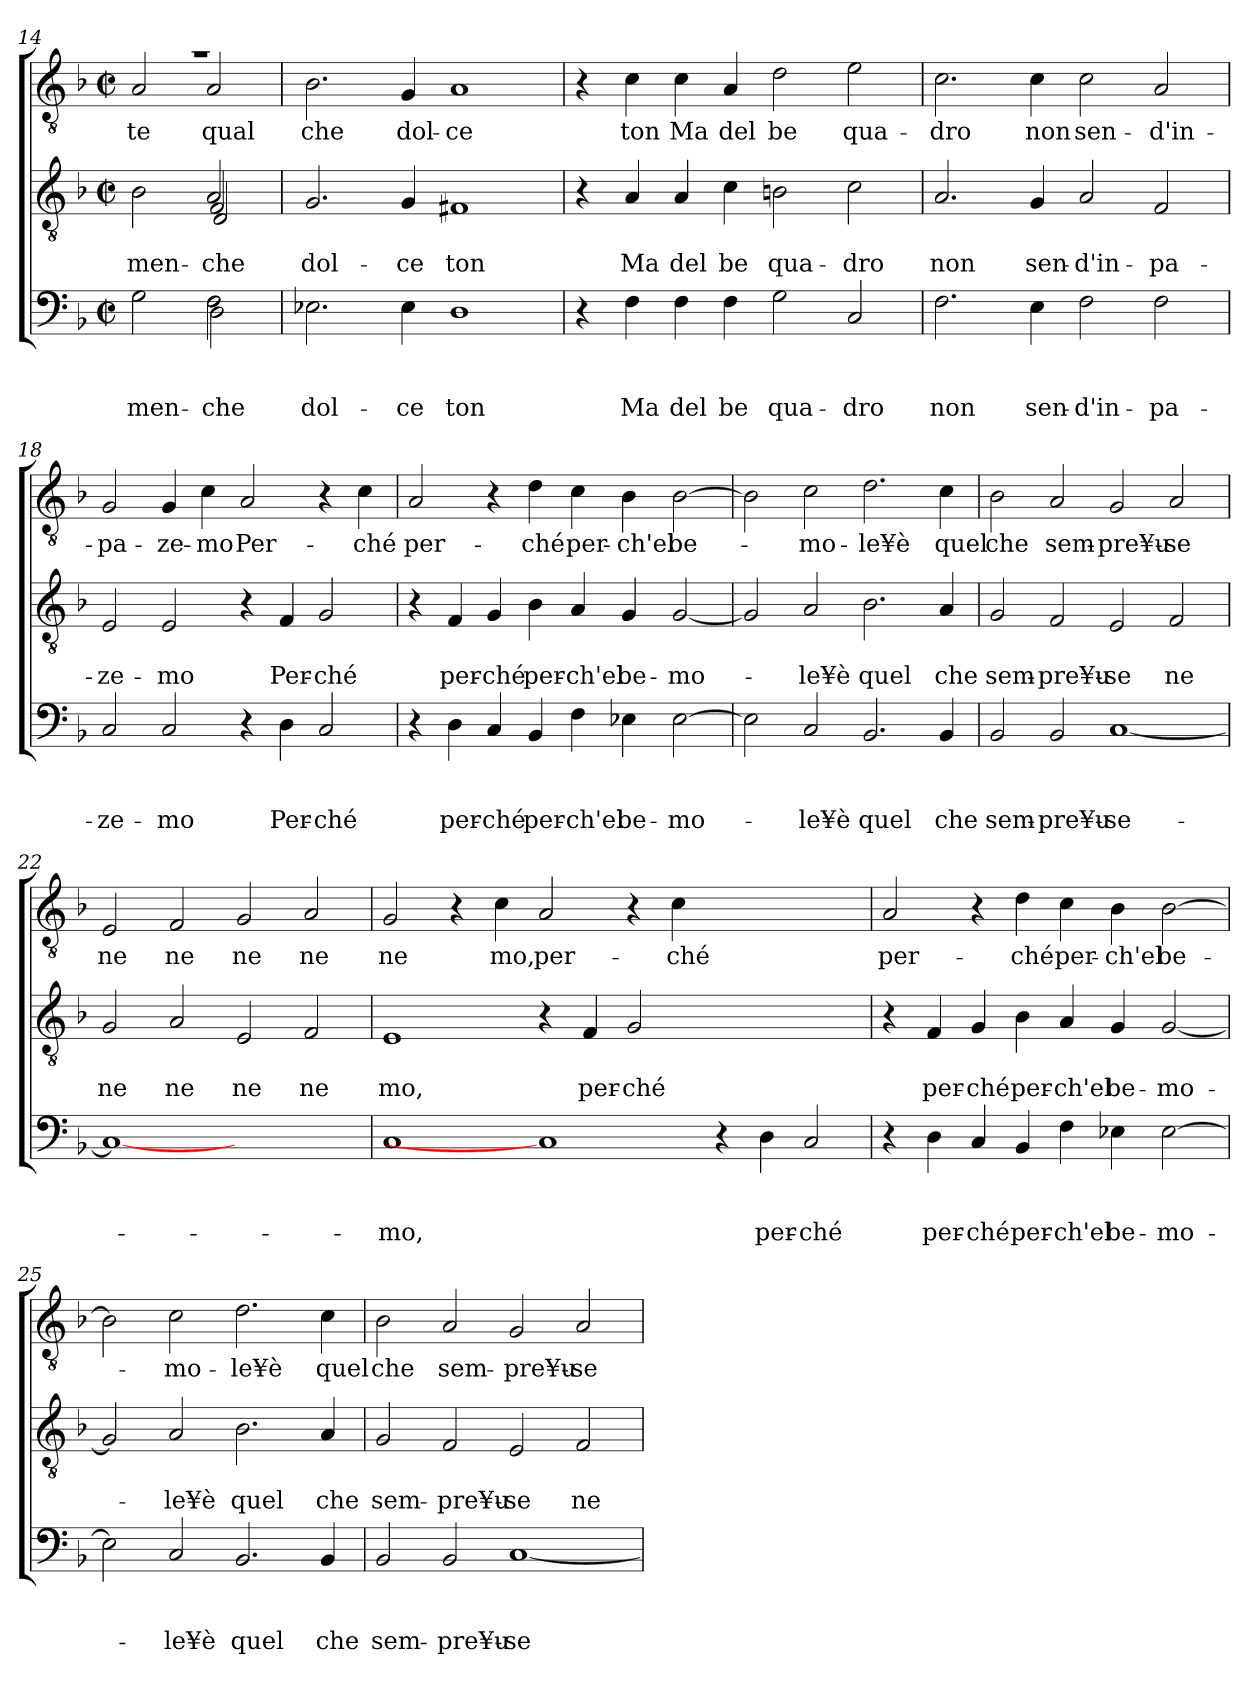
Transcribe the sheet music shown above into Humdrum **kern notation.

**kern	**text	**text	**text	**kern	**text	**text	**kern	**text
*part3	*part3	*part3	*part3	*part2	*part2	*part2	*part1	*part1
*staff3	*staff3	*staff3	*staff3	*staff2	*staff2	*staff2	*staff1	*staff1
*clefF4	*	*	*	*clefGv2	*	*	*clefGv2	*
*k[b-]	*	*	*	*k[b-]	*	*	*k[b-]	*
*F:	*	*	*	*F:	*	*	*F:	*
*M2/2	*	*	*	*M2/2	*	*	*M2/2	*
*met(c|)	*	*	*	*met(c|)	*	*	*met(c|)	*
=14	=14	=14	=14	=14	=14	=14	=14	=14
!	!	!	!LO:LY:b	!	!	!LO:LY:b	!	!LO:LY:b
*^	*	*	*	*^	*	*	*^	*
*	*^	*	*	*	*	*^	*	*	*	*	*
2G\	2ryy	2ryy	.	.	-men-	2B-\	2ryy	2ryy	.	-men-	1ra	2A/	-te
!	!	!	!	!	!LO:LY:b	!	!	!	!	!	!	!	!
!	!	!	!	!	!LO:LY:b	!	!	!	!	!	!	!	!
!	!	!	!	!	!LO:LY:b	!	!	!	!	!LO:LY:b	!	!	!
!	!	!	!	!	!	!	!	!	!	!LO:LY:b	!	!	!
!	!	!	!	!	!	!	!	!	!	!LO:LY:b	!	!	!LO:LY:b
2F\	2D\	2F\	.	.	-che	2A/	2F/	2D/	.	-che	.	2A/	qual-
=15	=15	=15	=15	=15	=15	=15	=15	=15	=15	=15	=15	=15	=15
!	!	!	!	!	!LO:LY:b	!	!	!	!	!LO:LY:b	!	!	!LO:LY:b
*v	*v	*v	*	*	*	*	*	*	*	*	*v	*v	*
*	*	*	*	*v	*v	*v	*	*	*	*
2.E-X\	.	.	dol-	2.G/	.	dol-	2.B-\	-che
!	!	!	!LO:LY:b	!	!	!LO:LY:b	!	!LO:LY:b
4E-\	.	.	-ce	4G/	.	-ce	4G/	dol-
!	!	!	!LO:LY:b	!	!	!LO:LY:b	!	!LO:LY:b
1D	.	.	ton	1F#X	.	ton	1A	-ce
=16	=16	=16	=16	=16	=16	=16	=16	=16
4r	.	.	.	4r	.	.	4r	.
!	!	!	!LO:LY:b	!	!	!LO:LY:b	!	!LO:LY:b
4F\	.	.	Ma	4A/	.	Ma	4c\	ton
!	!	!	!LO:LY:b	!	!	!LO:LY:b	!	!LO:LY:b
4F\	.	.	del	4A/	.	del	4c\	Ma
!	!	!	!LO:LY:b	!	!	!LO:LY:b	!	!LO:LY:b
4F\	.	.	be	4c\	.	be	4A/	del
!	!	!	!LO:LY:b	!	!	!LO:LY:b	!	!LO:LY:b
2G\	.	.	qua-	2Bn\	.	qua-	2d\	be
!	!	!	!LO:LY:b	!	!	!LO:LY:b	!	!LO:LY:b
2C/	.	.	-dro	2c\	.	-dro	2e\	qua-
!!LO:LB:g=z
=17	=17	=17	=17	=17	=17	=17	=17	=17
!	!	!	!LO:LY:b	!	!	!LO:LY:b	!	!LO:LY:b
2.F\	.	.	non	2.A/	.	non	2.c\	-dro
!	!	!	!LO:LY:b	!	!	!LO:LY:b	!	!LO:LY:b
4E\	.	.	sen-	4G/	.	sen-	4c\	non
!	!	!	!LO:LY:b	!	!	!LO:LY:b	!	!LO:LY:b
2F\	.	.	-d'in-	2A/	.	-d'in-	2c\	sen-
!	!	!	!LO:LY:b	!	!	!LO:LY:b	!	!LO:LY:b
2F\	.	.	-pa-	2F/	.	-pa-	2A/	-d'in-
=18	=18	=18	=18	=18	=18	=18	=18	=18
!	!	!	!LO:LY:b	!	!	!LO:LY:b	!	!LO:LY:b
2C/	.	.	-ze-	2E/	.	-ze-	2G/	-pa-
!	!	!	!LO:LY:b	!	!	!LO:LY:b	!	!LO:LY:b
2C/	.	.	-mo	2E/	.	-mo	4G/	-ze-
!	!	!	!	!	!	!	!	!LO:LY:b
.	.	.	.	.	.	.	4c\	-mo
!	!	!	!	!	!	!	!	!LO:LY:b
4r	.	.	.	4r	.	.	2A/	Per-
!	!	!	!LO:LY:b	!	!	!LO:LY:b	!	!
4D\	.	.	Per-	4F/	.	Per-	.	.
!	!	!	!LO:LY:b	!	!	!LO:LY:b	!	!
2C/	.	.	-ché	2G/	.	-ché	4r	.
!	!	!	!	!	!	!	!	!LO:LY:b
.	.	.	.	.	.	.	4c\	-ché
=19	=19	=19	=19	=19	=19	=19	=19	=19
!	!	!	!	!	!	!	!	!LO:LY:b
4r	.	.	.	4r	.	.	2A/	per-
!	!	!	!LO:LY:b	!	!	!LO:LY:b	!	!
4D\	.	.	per-	4F/	.	per-	.	.
!	!	!	!LO:LY:b	!	!	!LO:LY:b	!	!
4C/	.	.	-ché	4G/	.	-ché	4r	.
!	!	!	!LO:LY:b	!	!	!LO:LY:b	!	!LO:LY:b
4BB-/	.	.	per-	4B-\	.	per-	4d\	-ché
!	!	!	!LO:LY:b:rj	!	!	!LO:LY:b:rj	!	!LO:LY:b:rj
4F\	.	.	-ch'el	4A/	.	-ch'el	4c\	per-
!	!	!	!LO:LY:b	!	!	!LO:LY:b	!	!LO:LY:b
4E-X\	.	.	be-	4G/	.	be-	4B-\	-ch'el
!	!	!	!LO:LY:b	!	!	!LO:LY:b	!	!LO:LY:b
[>2E-\	.	.	-mo-	[>2G/	.	-mo-	[>2B-\	be-
!!LO:PB:g=z
=20	=20	=20	=20	=20	=20	=20	=20	=20
2E-\]	.	.	.	2G/]	.	.	2B-\]	.
!	!	!	!LO:LY:b	!	!	!LO:LY:b	!	!LO:LY:b
2C/	.	.	-le¥è	2A/	.	-le¥è	2c\	-mo-
!	!	!	!LO:LY:b	!	!	!LO:LY:b	!	!LO:LY:b
2.BB-/	.	.	quel	2.B-\	.	quel	2.d\	-le¥è
!	!	!	!LO:LY:b	!	!	!LO:LY:b	!	!LO:LY:b
4BB-/	.	.	che	4A/	.	che	4c\	quel
=21	=21	=21	=21	=21	=21	=21	=21	=21
!	!	!	!LO:LY:b	!	!	!LO:LY:b	!	!LO:LY:b
2BB-/	.	.	sem-	2G/	.	sem-	2B-\	che
!	!	!	!LO:LY:b	!	!	!LO:LY:b	!	!LO:LY:b
2BB-/	.	.	-pre¥u-	2F/	.	-pre¥u-	2A/	sem-
!	!	!	!LO:LY:b	!	!	!LO:LY:b	!	!LO:LY:b
[<1C	.	.	-se-	2E/	.	-se	2G/	-pre¥u-
!	!	!	!	!	!	!LO:LY:b	!	!LO:LY:b
.	.	.	.	2F/	.	ne	2A/	-se
=22	=22	=22	=22	=22	=22	=22	=22	=22
!	!	!	!	!	!	!LO:LY:b	!	!LO:LY:b
1C_	.	.	.	2G/	.	ne	2E/	ne
!	!	!	!	!	!	!LO:LY:b	!	!LO:LY:b
.	.	.	.	2A/	.	ne	2F/	ne
!	!	!	!	!	!	!LO:LY:b	!	!LO:LY:b
1ryy	.	.	.	2E/	.	ne	2G/	ne
!	!	!	!	!	!	!LO:LY:b	!	!LO:LY:b
.	.	.	.	2F/	.	ne	2A/	ne
=23	=23	=23	=23	=23	=23	=23	=23	=23
!	!	!	!LO:LY:b	!	!	!LO:LY:b	!	!LO:LY:b
1C	.	.	-mo,	1E	.	mo,	2G/	ne
.	.	.	.	.	.	.	4r	.
!	!	!	!	!	!	!	!	!LO:LY:b
.	.	.	.	.	.	.	4c\	mo,
!	!	!	!	!	!	!	!	!LO:LY:b
1C]	.	.	.	4r	.	.	2A/	per-
!	!	!	!	!	!	!LO:LY:b	!	!
.	.	.	.	4F/	.	per-	.	.
!	!	!	!	!	!	!LO:LY:b:rj	!	!
.	.	.	.	2G/	.	-ché	4r	.
!	!	!	!	!	!	!	!	!LO:LY:b
.	.	.	.	.	.	.	4c\	-ché
4r	.	.	.	1ryy	.	.	1ryy	.
!	!	!	!LO:LY:b	!	!	!	!	!
4D\	.	.	per-	.	.	.	.	.
!	!	!	!LO:LY:b:rj	!	!	!	!	!
2C/	.	.	-ché	.	.	.	.	.
!!LO:LB:g=z
=24	=24	=24	=24	=24	=24	=24	=24	=24
!	!	!	!	!	!	!	!	!LO:LY:b
4r	.	.	.	4r	.	.	2A/	per-
!	!	!	!LO:LY:b	!	!	!LO:LY:b	!	!
4D\	.	.	per-	4F/	.	per-	.	.
!	!	!	!LO:LY:b:rj	!	!	!LO:LY:b:rj	!	!
4C/	.	.	-ché	4G/	.	-ché	4r	.
!	!	!	!LO:LY:b	!	!	!LO:LY:b	!	!LO:LY:b
4BB-/	.	.	per-	4B-\	.	per-	4d\	-ché
!	!	!	!LO:LY:b:rj	!	!	!LO:LY:b:rj	!	!LO:LY:b:rj
4F\	.	.	-ch'el	4A/	.	-ch'el	4c\	per-
!	!	!	!LO:LY:b	!	!	!LO:LY:b	!	!LO:LY:b
4E-X\	.	.	be-	4G/	.	be-	4B-\	-ch'el
!	!	!	!LO:LY:b	!	!	!LO:LY:b	!	!LO:LY:b
[>2E-\	.	.	-mo-	[<2G/	.	-mo-	[>2B-\	be-
=25	=25	=25	=25	=25	=25	=25	=25	=25
2E-\]	.	.	.	2G/]	.	.	2B-\]	.
!	!	!	!LO:LY:b	!	!	!LO:LY:b	!	!LO:LY:b
2C/	.	.	-le¥è	2A/	.	-le¥è	2c\	-mo-
!	!	!	!LO:LY:b	!	!	!LO:LY:b	!	!LO:LY:b
2.BB-/	.	.	quel	2.B-\	.	quel	2.d\	-le¥è
!	!	!	!LO:LY:b	!	!	!LO:LY:b	!	!LO:LY:b
4BB-/	.	.	che	4A/	.	che	4c\	quel
=26	=26	=26	=26	=26	=26	=26	=26	=26
!	!	!	!LO:LY:b	!	!	!LO:LY:b	!	!LO:LY:b
2BB-/	.	.	sem-	2G/	.	sem-	2B-\	che
!	!	!	!LO:LY:b	!	!	!LO:LY:b	!	!LO:LY:b
2BB-/	.	.	-pre¥u-	2F/	.	-pre¥u-	2A/	sem-
!	!	!	!LO:LY:b	!	!	!LO:LY:b	!	!LO:LY:b
[<1C	.	.	-se-	2E/	.	-se	2G/	-pre¥u-
!	!	!	!	!	!	!LO:LY:b	!	!LO:LY:b
.	.	.	.	2F/	.	ne	2A/	-se
=	=	=	=	=	=	=	=	=
*-	*-	*-	*-	*-	*-	*-	*-	*-
